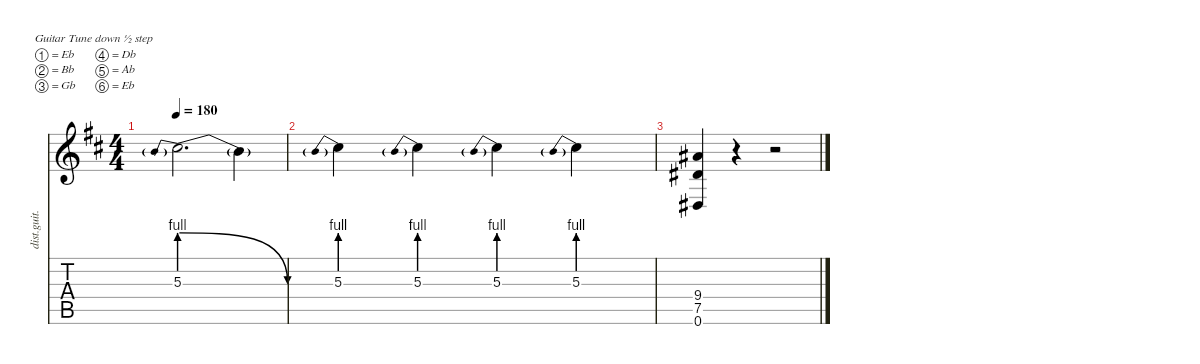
\defaultSystemsLayout 4
\hideDynamics
\bracketExtendMode nobrackets
\otherSystemsTrackNameOrientation horizontal
\track (" Guitar 2" "dist.guit.") {instrument distortionguitar}
\staff {score tabs}
\tuning (Eb4 Bb3 Gb3 Db3 Ab2 Eb2)
\ts (4 4)
\tempo 180
\clef g2
\ks d
5.3{be (prebendrelease 0 4 15 0)}.2{d dy f beam Down} 5.3{t acc forcenatural}.4{beam Down} |
5.3{be (prebend 0 4 60 4)}.4{beam Down} 5.3{be (prebend 0 4 60 4)}.4{beam Down} 5.3{be (prebend 0 4 60 4)}.4{beam Down} 5.3{be (prebend 0 4 60 4)}.4{beam Down} |
(0.6{acc #} 7.5{acc #} 9.4{acc #}).4{beam Up} r.4{beam Up} r.2{beam Up}
